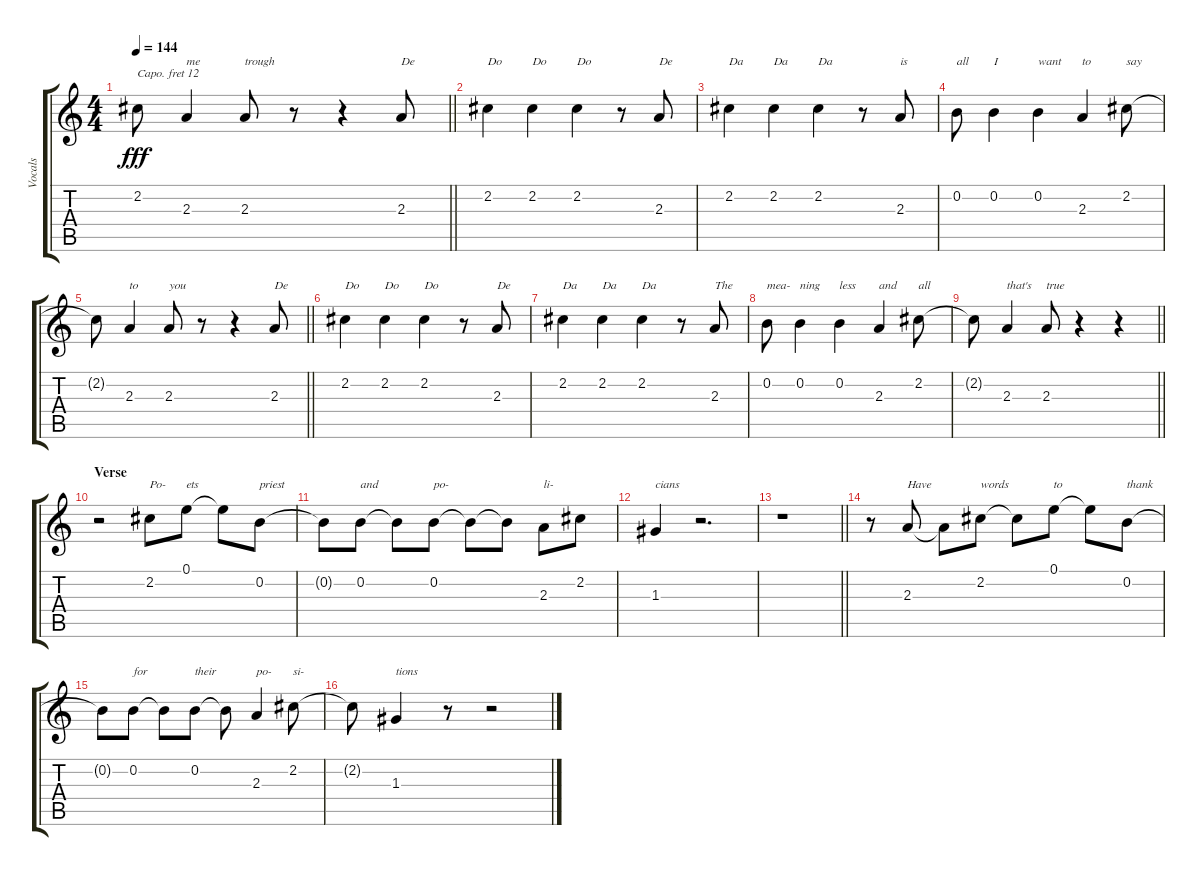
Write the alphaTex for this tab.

\track ("Vocals" "Vocals") {instrument oboe}
\staff {score tabs}
\capo 12
\tuning (E4 B3 G3 D3 A2 E2) {hide}
\ts (4 4)
\tempo 144
\clef g2
\barLineRight lightlight
\ks c
2.2{t}.8{dy fff} 2.3.4{txt "me"} 2.3.8{txt "trough"} r.8 r.4 2.3.8{txt "De"} |
2.2.4{txt "Do"} 2.2.4{txt "Do"} 2.2.4{txt "Do"} r.8 2.3.8{txt "De"} |
2.2.4{txt "Da"} 2.2.4{txt "Da"} 2.2.4{txt "Da"} r.8 2.3.8{txt "is"} |
0.2.8{txt "all"} 0.2.4{txt "I"} 0.2.4{txt "want"} 2.3.4{txt "to"} 2.2.8{txt "say"} |
\barLineRight lightlight
2.2{t}.8 2.3.4{txt "to"} 2.3.8{txt "you"} r.8 r.4 2.3.8{txt "De"} |
2.2.4{txt "Do"} 2.2.4{txt "Do"} 2.2.4{txt "Do"} r.8 2.3.8{txt "De"} |
2.2.4{txt "Da"} 2.2.4{txt "Da"} 2.2.4{txt "Da"} r.8 2.3.8{txt "The "} |
0.2.8{txt "mea-"} 0.2.4{txt "ning"} 0.2.4{txt "less"} 2.3.4{txt "and"} 2.2.8{txt "all"} |
\barLineRight lightlight
2.2{t}.8 2.3.4{txt "that's"} 2.3.8{txt "true"} r.4 r.4 |
\section ("" "Verse")
r.2 2.2.8{txt "Po-"} 0.1.8{txt "ets"} 0.1{t}.8 0.2.8{txt "priest"} |
0.2{t}.8 0.2.8{txt "and"} 0.2{t}.8 0.2.8{txt "po-"} 0.2{t}.8 0.2{t}.8 2.3.8{txt "li-"} 2.2.8 |
1.3.4{txt "cians"} r.2{d} |
\barLineRight lightlight
r.1 |
r.8 2.3.8{txt "Have"} 2.3{t}.8 2.2.8{txt "words"} 2.2{t}.8 0.1.8{txt "to"} 0.1{t}.8 0.2.8{txt "thank"} |
0.2{t}.8 0.2.8{txt "for"} 0.2{t}.8 0.2.8{txt "their"} 0.2{t}.8 2.3.4{txt "po-"} 2.2.8{txt "si-"} |
2.2{t}.8 1.3.4{txt "tions"} r.8 r.2
